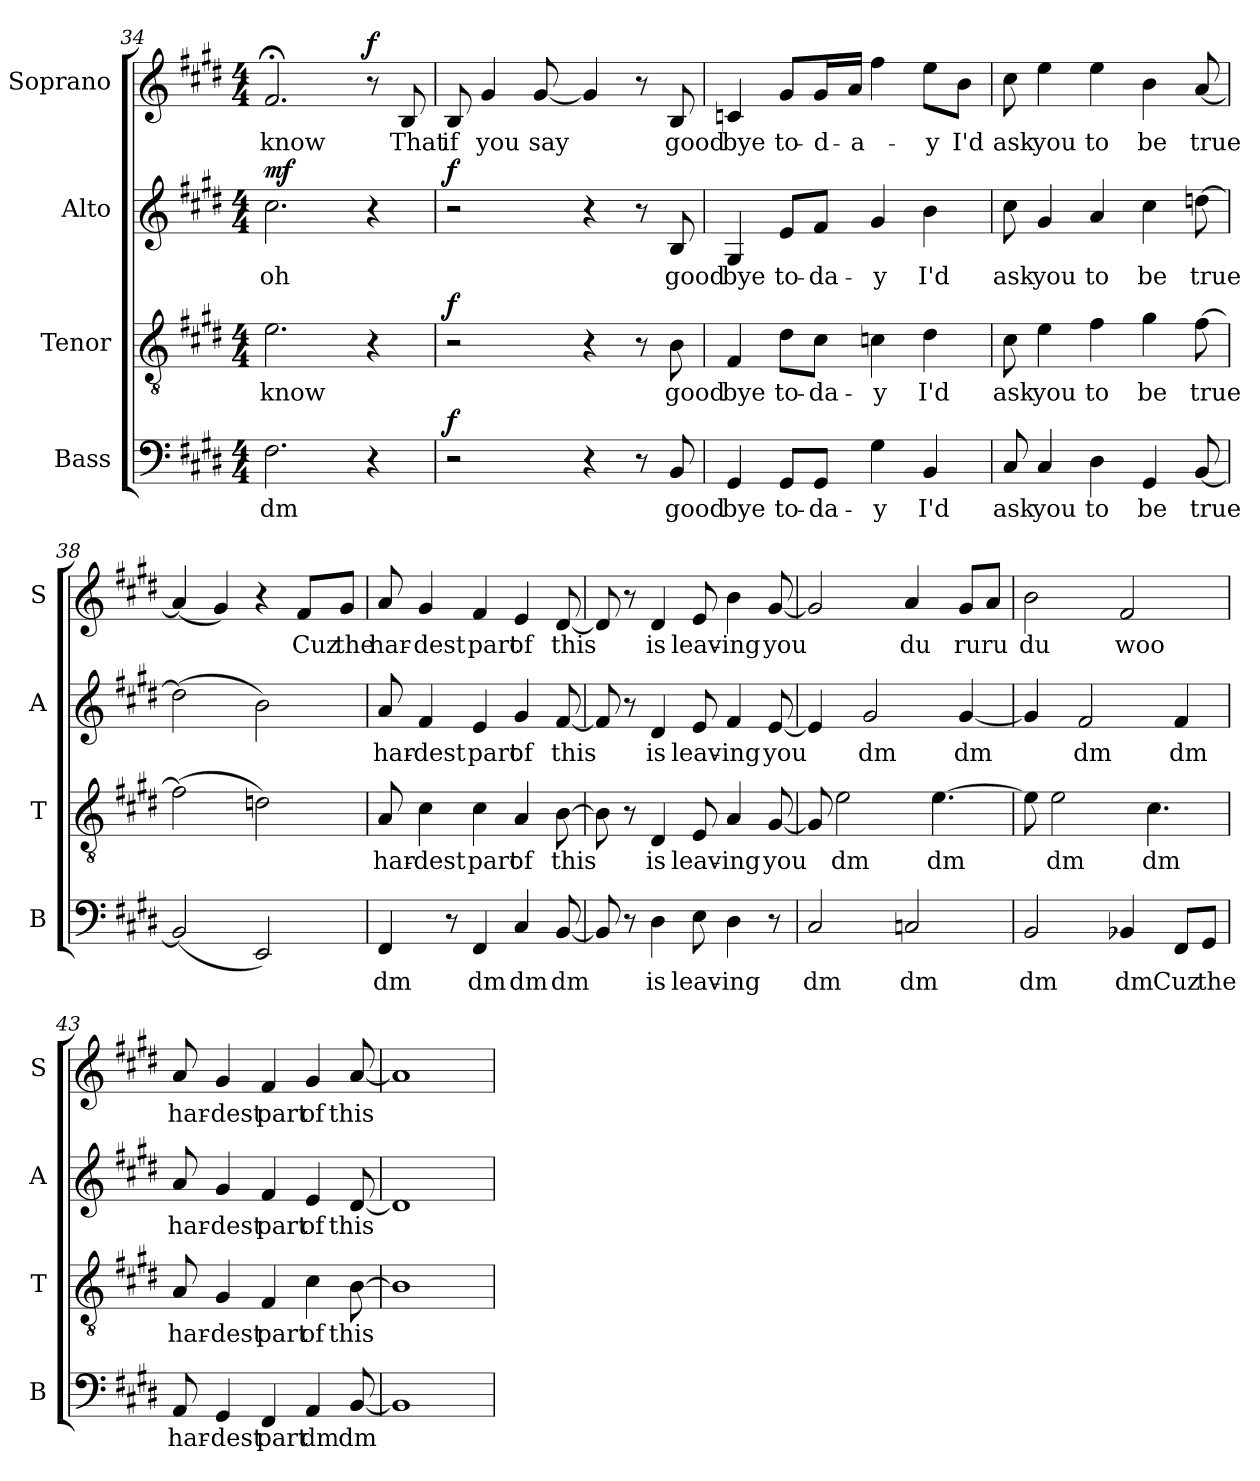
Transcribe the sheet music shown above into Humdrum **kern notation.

**kern	**text	**dynam	**kern	**text	**dynam	**kern	**text	**dynam	**kern	**text	**dynam
*part4	*part4	*part4	*part3	*part3	*part3	*part2	*part2	*part2	*part1	*part1	*part1
*staff4	*staff4	*staff4	*staff3	*staff3	*staff3	*staff2	*staff2	*staff2	*staff1	*staff1	*staff1
*I"Bass	*	*	*I"Tenor	*	*	*I"Alto	*	*	*I"Soprano	*	*
*I'B	*	*	*I'T	*	*	*I'A	*	*	*I'S	*	*
*clefF4	*	*	*clefGv2	*	*	*clefG2	*	*	*clefG2	*	*
*k[f#c#g#d#]	*	*	*k[f#c#g#d#]	*	*	*k[f#c#g#d#]	*	*	*k[f#c#g#d#]	*	*
*M4/4	*	*	*M4/4	*	*	*M4/4	*	*	*M4/4	*	*
=34	=34	=34	=34	=34	=34	=34	=34	=34	=34	=34	=34
!	!LO:LY:b	!	!	!LO:LY:b	!	!	!LO:LY:b	!LO:DY:b	!	!LO:LY:b	!
2.F#\	dm	.	2.e\	know	.	2.cc#\	oh	mf	2.f#;</	know	.
!	!	!	!	!	!	!	!	!	!	!	!LO:DY:b
4r	.	.	4r	.	.	4r	.	.	8r	.	f
!	!	!	!	!	!	!	!	!	!	!LO:LY:b	!
.	.	.	.	.	.	.	.	.	8B/	That	.
=35	=35	=35	=35	=35	=35	=35	=35	=35	=35	=35	=35
!	!	!LO:DY:b	!	!	!LO:DY:b	!	!	!LO:DY:b	!	!LO:LY:b	!
2r	.	f	2r	.	f	2r	.	f	8B/	if	.
!	!	!	!	!	!	!	!	!	!	!LO:LY:b	!
.	.	.	.	.	.	.	.	.	4g#/	you	.
!	!	!	!	!	!	!	!	!	!	!LO:LY:b	!
.	.	.	.	.	.	.	.	.	[8g#/	say	.
4r	.	.	4r	.	.	4r	.	.	4g#/]	.	.
8r	.	.	8r	.	.	8r	.	.	8r	.	.
!	!LO:LY:b	!	!	!LO:LY:b	!	!	!LO:LY:b	!	!	!LO:LY:b	!
8BB/	good	.	8B\	good	.	8B/	good	.	8B/	good	.
=36	=36	=36	=36	=36	=36	=36	=36	=36	=36	=36	=36
!	!LO:LY:b	!	!	!LO:LY:b	!	!	!LO:LY:b	!	!	!LO:LY:b	!
4GG#/	bye	.	4F#/	bye	.	4G#/	bye	.	4cn/	bye	.
!	!LO:LY:b	!	!	!LO:LY:b	!	!	!LO:LY:b	!	!	!LO:LY:b	!
8GG#/L	to-	.	8d#\L	to-	.	8e/L	to-	.	8g#/L	to-	.
!	!LO:LY:b	!	!	!LO:LY:b	!	!	!LO:LY:b	!	!	!LO:LY:b	!
8GG#/J	-da-	.	8c#\J	-da-	.	8f#/J	-da-	.	16g#/L	-d-	.
!	!	!	!	!	!	!	!	!	!	!LO:LY:b	!
.	.	.	.	.	.	.	.	.	16a/JJ	-a-	.
!	!LO:LY:b	!	!	!LO:LY:b	!	!	!LO:LY:b	!	!	!	!
4G#\	-y	.	4cn\	-y	.	4g#/	-y	.	4ff#\	.	.
!	!LO:LY:b	!	!	!LO:LY:b	!	!	!LO:LY:b	!	!	!LO:LY:b	!
4BB/	I'd	.	4d#\	I'd	.	4b\	I'd	.	8ee\L	-y	.
!	!	!	!	!	!	!	!	!	!	!LO:LY:b	!
.	.	.	.	.	.	.	.	.	8b\J	I'd	.
!!LO:PB:g=z
=37	=37	=37	=37	=37	=37	=37	=37	=37	=37	=37	=37
!	!LO:LY:b	!	!	!LO:LY:b	!	!	!LO:LY:b	!	!	!LO:LY:b	!
8C#/	ask	.	8c#\	ask	.	8cc#\	ask	.	8cc#\	ask	.
!	!LO:LY:b	!	!	!LO:LY:b	!	!	!LO:LY:b	!	!	!LO:LY:b	!
4C#/	you	.	4e\	you	.	4g#/	you	.	4ee\	you	.
!	!LO:LY:b	!	!	!LO:LY:b	!	!	!LO:LY:b	!	!	!LO:LY:b	!
4D#\	to	.	4f#\	to	.	4a/	to	.	4ee\	to	.
!	!LO:LY:b	!	!	!LO:LY:b	!	!	!LO:LY:b	!	!	!LO:LY:b	!
4GG#/	be	.	4g#\	be	.	4cc#\	be	.	4b\	be	.
!	!LO:LY:b	!	!	!LO:LY:b	!	!	!LO:LY:b	!	!	!LO:LY:b	!
[8BB/	true	.	[8f#\	true	.	[8ddn\	true	.	[8a/	true	.
=38	=38	=38	=38	=38	=38	=38	=38	=38	=38	=38	=38
(2BB/]	.	.	(2f#\]	.	.	(2dd\]	.	.	(4a/]	.	.
.	.	.	.	.	.	.	.	.	4g#/)	.	.
2EE/)	.	.	2dn\)	.	.	2b\)	.	.	4r	.	.
!	!	!	!	!	!	!	!	!	!	!LO:LY:b	!
.	.	.	.	.	.	.	.	.	8f#/L	Cuz	.
!	!	!	!	!	!	!	!	!	!	!LO:LY:b	!
.	.	.	.	.	.	.	.	.	8g#/J	the	.
=39	=39	=39	=39	=39	=39	=39	=39	=39	=39	=39	=39
!	!LO:LY:b	!	!	!LO:LY:b	!	!	!LO:LY:b	!	!	!LO:LY:b	!
4FF#/	dm	.	8A/	har-	.	8a/	har-	.	8a/	har-	.
!	!	!	!	!LO:LY:b	!	!	!LO:LY:b	!	!	!LO:LY:b	!
.	.	.	4c#\	-dest	.	4f#/	-dest	.	4g#/	-dest	.
8r	.	.	.	.	.	.	.	.	.	.	.
!	!LO:LY:b	!	!	!LO:LY:b	!	!	!LO:LY:b	!	!	!LO:LY:b	!
4FF#/	dm	.	4c#\	part	.	4e/	part	.	4f#/	part	.
!	!LO:LY:b	!	!	!LO:LY:b	!	!	!LO:LY:b	!	!	!LO:LY:b	!
4C#/	dm	.	4A/	of	.	4g#/	of	.	4e/	of	.
!	!LO:LY:b	!	!	!LO:LY:b	!	!	!LO:LY:b	!	!	!LO:LY:b	!
[8BB/	dm	.	[8B\	this	.	[8f#/	this	.	[8d#/	this	.
=40	=40	=40	=40	=40	=40	=40	=40	=40	=40	=40	=40
8BB/]	.	.	8B\]	.	.	8f#/]	.	.	8d#/]	.	.
8r	.	.	8r	.	.	8r	.	.	8r	.	.
!	!LO:LY:b	!	!	!LO:LY:b	!	!	!LO:LY:b	!	!	!LO:LY:b	!
4D#\	is	.	4D#/	is	.	4d#/	is	.	4d#/	is	.
!	!LO:LY:b	!	!	!LO:LY:b	!	!	!LO:LY:b	!	!	!LO:LY:b	!
8E\	leav-	.	8E/	leav-	.	8e/	leav-	.	8e/	leav-	.
!	!LO:LY:b	!	!	!LO:LY:b	!	!	!LO:LY:b	!	!	!LO:LY:b	!
4D#\	-ing	.	4A/	-ing	.	4f#/	-ing	.	4b\	-ing	.
!	!	!	!	!LO:LY:b	!	!	!LO:LY:b	!	!	!LO:LY:b	!
8r	.	.	[8G#/	you	.	[8e/	you	.	[8g#/	you	.
=41	=41	=41	=41	=41	=41	=41	=41	=41	=41	=41	=41
!	!LO:LY:b	!	!	!	!	!	!	!	!	!	!
2C#/	dm	.	8G#/]	.	.	4e/]	.	.	2g#/]	.	.
!	!	!	!	!LO:LY:b	!	!	!	!	!	!	!
.	.	.	2e\	dm	.	.	.	.	.	.	.
!	!	!	!	!	!	!	!LO:LY:b	!	!	!	!
.	.	.	.	.	.	2g#/	dm	.	.	.	.
!	!LO:LY:b	!	!	!	!	!	!	!	!	!LO:LY:b	!
2Cn/	dm	.	.	.	.	.	.	.	4a/	du	.
!	!	!	!	!LO:LY:b	!	!	!	!	!	!	!
.	.	.	[4.e\	dm	.	.	.	.	.	.	.
!	!	!	!	!	!	!	!LO:LY:b	!	!	!LO:LY:b	!
.	.	.	.	.	.	[4g#/	dm	.	8g#/L	ru	.
!	!	!	!	!	!	!	!	!	!	!LO:LY:b	!
.	.	.	.	.	.	.	.	.	8a/J	ru	.
=42	=42	=42	=42	=42	=42	=42	=42	=42	=42	=42	=42
!	!LO:LY:b	!	!	!	!	!	!	!	!	!LO:LY:b	!
2BB/	dm	.	8e\]	.	.	4g#/]	.	.	2b\	du	.
!	!	!	!	!LO:LY:b	!	!	!	!	!	!	!
.	.	.	2e\	dm	.	.	.	.	.	.	.
!	!	!	!	!	!	!	!LO:LY:b	!	!	!	!
.	.	.	.	.	.	2f#/	dm	.	.	.	.
!	!LO:LY:b	!	!	!	!	!	!	!	!	!LO:LY:b	!
4BB-X/	dm	.	.	.	.	.	.	.	2f#/	woo	.
!	!	!	!	!LO:LY:b	!	!	!	!	!	!	!
.	.	.	4.c#\	dm	.	.	.	.	.	.	.
!	!LO:LY:b	!	!	!	!	!	!LO:LY:b	!	!	!	!
8FF#/L	Cuz	.	.	.	.	4f#/	dm	.	.	.	.
!	!LO:LY:b	!	!	!	!	!	!	!	!	!	!
8GG#/J	the	.	.	.	.	.	.	.	.	.	.
!!LO:LB:g=z
=43	=43	=43	=43	=43	=43	=43	=43	=43	=43	=43	=43
!	!LO:LY:b	!	!	!LO:LY:b	!	!	!LO:LY:b	!	!	!LO:LY:b	!
8AA/	har-	.	8A/	har-	.	8a/	har-	.	8a/	har-	.
!	!LO:LY:b	!	!	!LO:LY:b	!	!	!LO:LY:b	!	!	!LO:LY:b	!
4GG#/	-dest	.	4G#/	-dest	.	4g#/	-dest	.	4g#/	-dest	.
!	!LO:LY:b	!	!	!LO:LY:b	!	!	!LO:LY:b	!	!	!LO:LY:b	!
4FF#/	part	.	4F#/	part	.	4f#/	part	.	4f#/	part	.
!	!LO:LY:b	!	!	!LO:LY:b	!	!	!LO:LY:b	!	!	!LO:LY:b	!
4AA/	dm	.	4c#\	of	.	4e/	of	.	4g#/	of	.
!	!LO:LY:b	!	!	!LO:LY:b	!	!	!LO:LY:b	!	!	!LO:LY:b	!
[8BB/	dm	.	[8B\	this	.	[8d#/	this	.	[8a/	this	.
=44	=44	=44	=44	=44	=44	=44	=44	=44	=44	=44	=44
1BB]	.	.	1B]	.	.	1d#]	.	.	1a]	.	.
=	=	=	=	=	=	=	=	=	=	=	=
*-	*-	*-	*-	*-	*-	*-	*-	*-	*-	*-	*-
